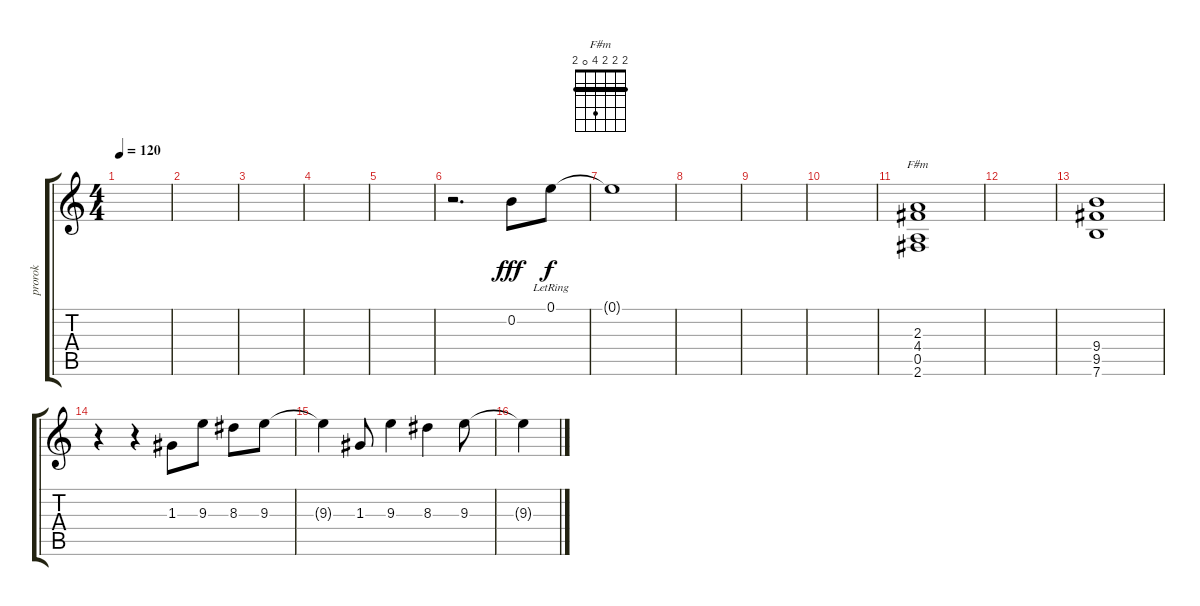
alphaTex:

\track ("prorok" "prorok") {instrument acousticguitarnylon}
\staff {score tabs}
\tuning (E4 B3 G3 D3 A2 E2) {hide}
\chord ("F#m" 2 2 2 4 0 2) {barre 2}
\ts (4 4)
\tempo 120
\clef g2
\ks c
|
|
|
|
|
r.2{d} 0.2.8{dy fff} 0.1{lr}.8{dy f} |
0.1{t}.1 |
|
|
|
(2.3 4.4 0.5 2.6).1{ch "F#m"} |
|
(9.4 9.5 7.6).1 |
r.4 r.4 1.3.8 9.3.8 8.3.8 9.3.8 |
9.3{t}.4 1.3.8 9.3.4 8.3.4 9.3.8 |
9.3{t}.4
